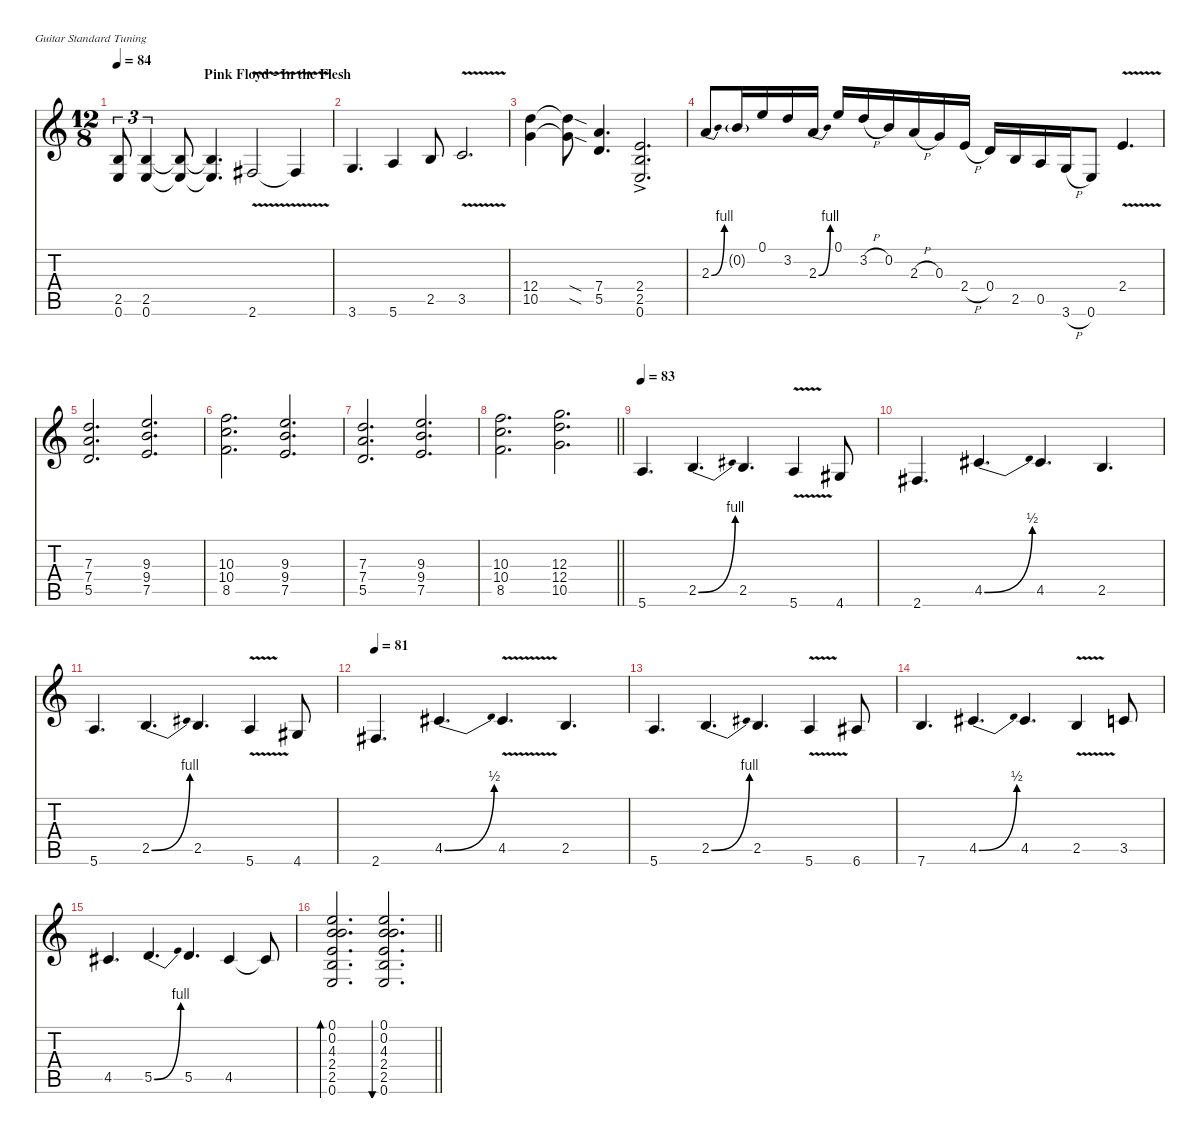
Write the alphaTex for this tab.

\defaultSystemsLayout 4
\hideDynamics
\bracketExtendMode nobrackets
\singleTrackTrackNamePolicy hidden
\multiTrackTrackNamePolicy hidden
\firstSystemTrackNameMode fullname
\otherSystemsTrackNameOrientation horizontal
\track ("GUITAR" "dist.guit.") {mute instrument distortionguitar}
\staff {score tabs}
\tuning (E4 B3 G3 D3 A2 E2)
\ts (12 8)
\beaming (8 3 3 3 3)
\section ("" "                          Pink Floyd - In the Flesh")
\tempo 84
\clef g2
\ks c
(2.5 0.6).8{tu (3 2) dy ff instrument distortionguitar beam Up} (2.5 0.6).4{tu (3 2) beam Up} (2.5{t} 0.6{t}).8{beam Up} (2.5{t} 0.6{t}).4{d beam Up} 2.6{v acc #}.2{beam Up} 2.6{v t acc #}.4{beam Up} |
3.6.4{d beam Up} 5.6.4{beam Up} 2.5.8{beam Up} 3.5{v}.2{d beam Up} |
(12.4 10.5).4{beam Down} (12.4{sod t} 10.5{sod t}).8{beam Down} (7.4 5.5).4{d beam Up} (2.4 2.5 0.6{ac}).2{d beam Up} |
2.3{be (bend 0 0 15 4)}.8{beam Up} 0.2{g}.16{dy fff beam Up} 0.1.16{dy ff beam Up} 3.2.16{beam Up} 2.3{be (bend 0 0 15 4)}.16{beam Up} 0.1.16{beam Up} 3.2{h}.16{beam Up} 0.2.16{beam Up} 2.3{h}.16{beam Up} 0.3.16{beam Up} 2.4{h}.16{beam Up} 0.4.16{beam Up} 2.5.16{beam Up} 0.5.16{beam Up} 3.6{h}.16{beam Up} 0.6.8{beam Up} 2.4{v}.4{d beam Up} |
(7.3 7.4 5.5).2{d beam Up} (9.3 9.4 7.5).2{d beam Up} |
(10.3 10.4 8.5).2{d beam Down} (9.3 9.4 7.5).2{d beam Up} |
(7.3 7.4 5.5).2{d beam Up} (9.3 9.4 7.5).2{d beam Up} |
\barLineRight lightlight
(10.3 10.4 8.5).2{d beam Down} (12.3 12.4 10.5).2{d beam Down} |
\tempo 83
5.6.4{d beam Up} 2.5{be (bend 0 0 15 4)}.4{d beam Up} 2.5.4{d beam Up} 5.6{v}.4{beam Up} 4.6{acc #}.8{beam Up} |
2.6{acc #}.4{d beam Up} 4.5{be (bend 0 0 15 2) acc #}.4{d beam Up} 4.5{acc #}.4{d beam Up} 2.5.4{d beam Up} |
5.6.4{d beam Up} 2.5{be (bend 0 0 15 4)}.4{d beam Up} 2.5.4{d beam Up} 5.6{v}.4{beam Up} 4.6{acc #}.8{beam Up} |
\tempo 81
2.6{acc #}.4{d beam Up} 4.5{be (bend 0 0 31.0000008 2) acc #}.4{d beam Up} 4.5{v acc #}.4{d beam Up} 2.5.4{d beam Up} |
5.6.4{d beam Up} 2.5{be (bend 0 0 15 4)}.4{d beam Up} 2.5.4{d beam Up} 5.6{v}.4{beam Up} 6.6{acc #}.8{beam Up} |
7.6.4{d beam Up} 4.5{be (bend 0 0 25.0000008 2) acc #}.4{d beam Up} 4.5{acc #}.4{d beam Up} 2.5{v}.4{beam Up} 3.5.8{beam Up} |
4.5{acc #}.4{d beam Up} 5.5{be (bend 0 0 15 4)}.4{d beam Up} 5.5.4{d beam Up} 4.5{acc #}.4{beam Up} 4.5{t acc #}.8{beam Up} |
\barLineRight lightlight
(0.1 0.2 4.3 2.4 2.5 0.6).2{d bd 60 dy mf beam Up} (0.1 0.2 4.3 2.4 2.5 0.6).2{d bu 60 beam Up}
